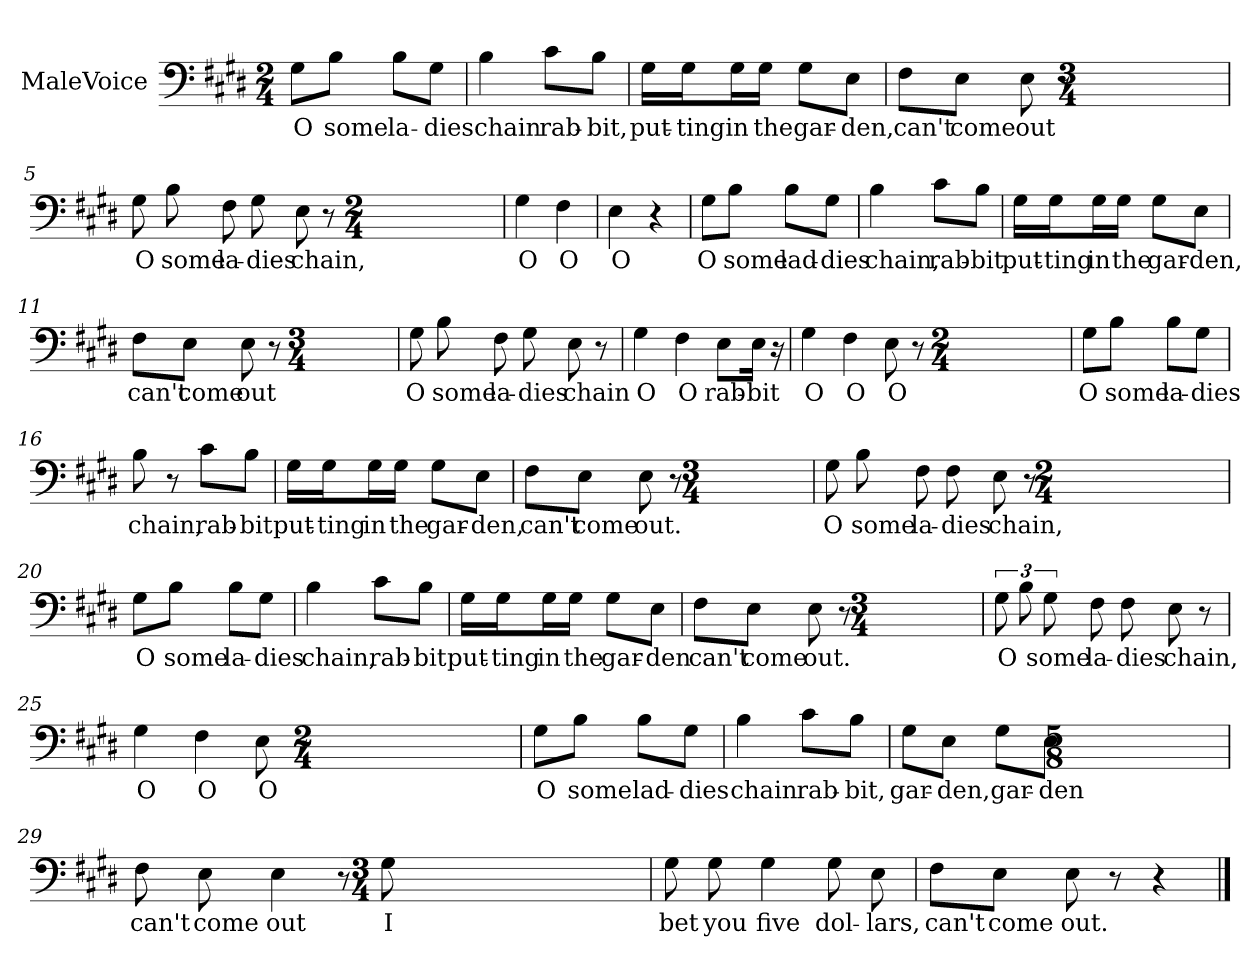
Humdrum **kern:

**kern	**text
*part1	*part1
*staff1	*staff1
*I"MaleVoice	*
*clefF4	*
*k[f#c#g#d#]	*
*M2/4	*
*MM88	*
=1	=1
8G#\L	O
8B\J	some
8B\L	la-
8G#\J	-dies
=2	=2
4B	chain
8c#\L	rab-
8B\J	-bit,
=3	=3
16G#\LL	put-
16G#\J	-ting
16G#\L	in
16G#\JJ	the
8G#\L	gar-
8E\J	-den,
=4	=4
8F#\L	can't
8E\J	come
8E	out
8r	.
*M3/4	*
=5	=5
8G#	O
8B	some
8F#	la-
8G#	-dies
8E	chain,
8r	.
*M2/4	*
=6	=6
4G#	O
4F#	O
=7	=7
4E	O
4r	.
=8	=8
8G#\L	O
8B\J	some
8B\L	lad-
8G#\J	-dies
=9	=9
4B	chain,
8c#\L	rab-
8B\J	-bit
=10	=10
16G#\LL	put-
16G#\J	-ting
16G#\L	in
16G#\JJ	the
8G#\L	gar-
8E\J	-den,
=11	=11
8F#\L	can't
8E\J	come
8E	out
8r	.
*M3/4	*
=12	=12
8G#	O
8B	some
8F#	la-
8G#	-dies
8E	chain
8r	.
=13	=13
4G#	O
4F#	O
8E\L	rab-
16E\Jk	-bit
16r	.
=14	=14
4G#	O
4F#	O
8E	O
8r	.
*M2/4	*
=15	=15
8G#\L	O
8B\J	some
8B\L	la-
8G#\J	-dies
=16	=16
8B	chain,
8r	.
8c#\L	rab-
8B\J	-bit
=17	=17
16G#\LL	put-
16G#\J	-ting
16G#\L	in
16G#\JJ	the
8G#\L	gar-
8E\J	-den,
=18	=18
8F#\L	can't
8E\J	come
8E	out.
8r	.
*M3/4	*
=19	=19
8G#	O
8B	some
8F#	la-
8F#	-dies
8E	chain,
8r	.
*M2/4	*
=20	=20
8G#\L	O
8B\J	some
8B\L	la-
8G#\J	-dies
=21	=21
4B	chain,
8c#\L	rab-
8B\J	-bit
=22	=22
16G#\LL	put-
16G#\J	-ting
16G#\L	in
16G#\JJ	the
8G#\L	gar-
8E\J	-den
=23	=23
8F#\L	can't
8E\J	come
8E	out.
8r	.
*M3/4	*
=24	=24
12G#	O
12B	.
12G#	some
8F#	la-
8F#	-dies
8E	chain,
8r	.
=25	=25
4G#	O
4F#	O
8E	O
8r	.
*M2/4	*
=26	=26
8G#\L	O
8B\J	some
8B\L	lad-
8G#\J	-dies
=27	=27
4B	chain
8c#\L	rab-
8B\J	-bit,
=28	=28
8G#\L	gar-
8E\J	-den,
8G#\L	gar-
8E\J	-den
*M5/8	*
=29	=29
8F#	can't
8E	come
4E	out
8r	.
8G#	I
*M3/4	*
=30	=30
8G#	bet
8G#	you
4G#	five
8G#	dol-
8E	-lars,
=31	=31
8F#\L	can't
8E\J	come
8E	out.
8r	.
4r	.
==	==
*-	*-
